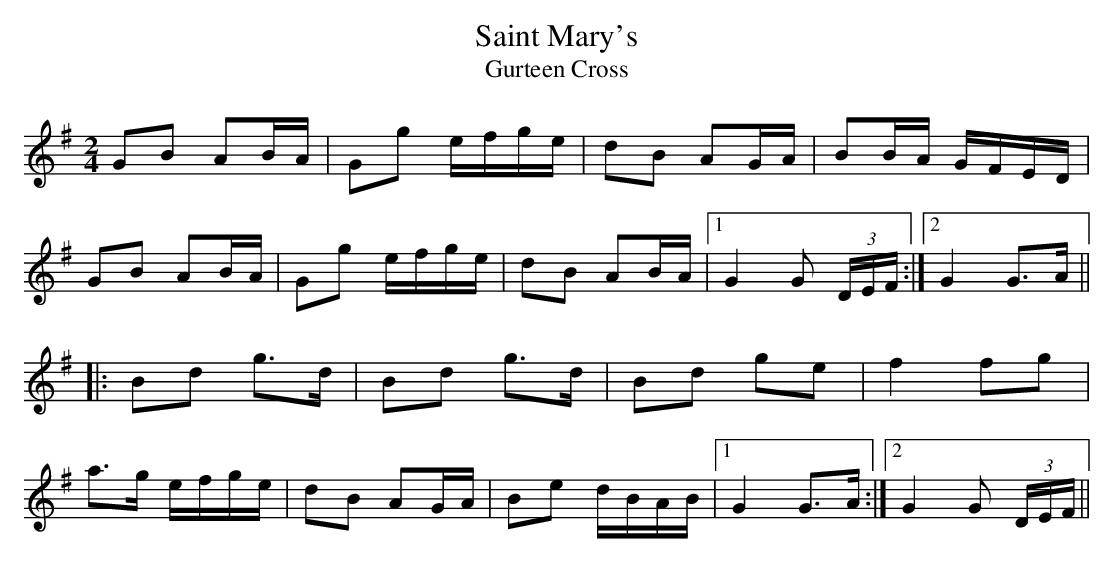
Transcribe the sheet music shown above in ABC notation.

X:1
T:Saint Mary's
T:Gurteen Cross
M:2/4
L:1/8
K:G
GB AB/A/|Gg e/f/g/e/|dB AG/A/|BB/A/ G/F/E/D/|
GB AB/A/|Gg e/f/g/e/|dB AB/A/|1 G2 G (3D/E/F/:|2 G2 G>A||
|:Bd g>d|Bd g>d|Bd ge|f2 fg|
a>g e/f/g/e/|dB AG/A/|Be d/B/A/B/|1 G2 G>A:|2 G2 G (3D/E/F/||
